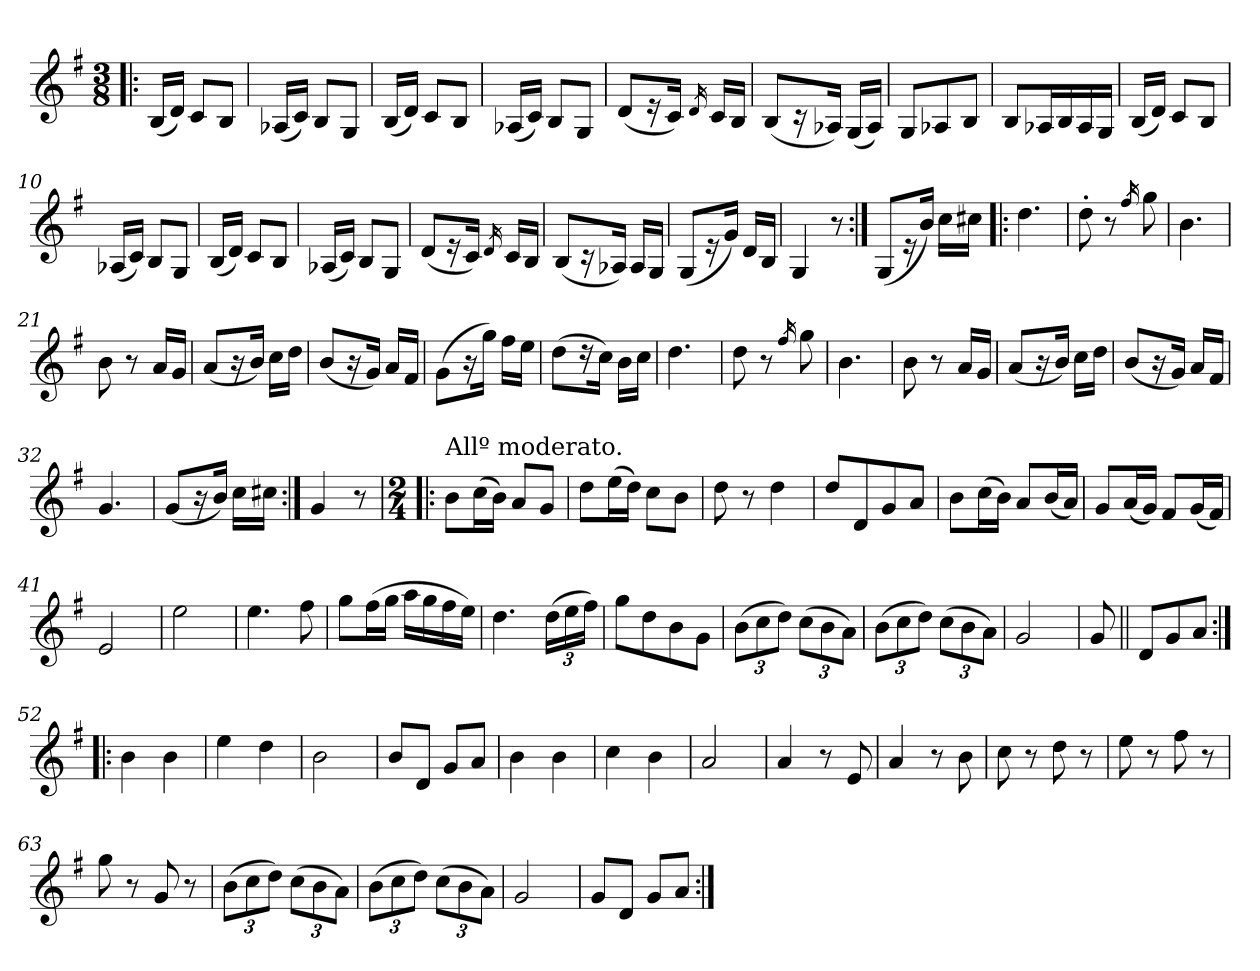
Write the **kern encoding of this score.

**kern
*part1
*staff1
*k[f#]
*G:
*M3/8
=1!|:
(16BL
16dJ)
8cL
8BJ
=2
(16A-XL
16cJ)
8BL
8GJ
=3
(16BL
16dJ)
8cL
8BJ
=4
(16A-XL
16cJ)
8BL
8GJ
!!LO:LB:g=z
=5
(8dL
16r
16cJ)
16qd
16cL
16BJ
=6
(8BL
16r
16A-XJ)
(16GL
16A-J)
=7
8GL
8A-X
8BJ
=8
8BL
16A-X
16B
16A-
16GJ
!!LO:LB:g=z
=9
(16BL
16dJ)
8cL
8BJ
=10
(16A-XL
16cJ)
8BL
8GJ
=11
(16BL
16dJ)
8cL
8BJ
=12
(16A-XL
16cJ)
8BL
8GJ
=13
(8dL
16r
16cJ)
16qd
16cL
16BJ
!!LO:LB:g=z
=14
(8BL
16r
16A-XJ)
16A-L
16GJ
=15
(8GL
16r
16gJ)
16dL
16BJ
=16
4G
8r
=17:|!
(8GL
16r
16bJ)
16ccL
16cc#XJ
!!LO:LB:g=z
=18!|:
4.dd
=19
8dd'
8r
16qff#
8gg
=20
4.b
=21
8b
8r
16aL
16gJ
=22
(8aL
16r
16bJ)
16ccL
16ddJ
=23
(8bL
16r
16gJ)
16aL
16f#J
!!LO:LB:g=z
=24
(8gL
16r
16ggJ)
16ff#L
16eeJ
=25
(8ddL
16r
16ccJ)
16bL
16ccJ
=26
4.dd
=27
8dd
8r
16qff#
8gg
=28
4.b
=29
8b
8r
16aL
16gJ
!!LO:LB:g=z
=30
(8aL
16r
16bJ)
16ccL
16ddJ
=31
(8bL
16r
16gJ)
16aL
16f#J
=32
4.g
=33
(8gL
16r
16bJ)
16ccL
16cc#XJ
=34:|!
4g
8r
!!LO:LB:g=z
=35!|:
*M2/4
!LO:TX:a:t=Allº moderato.
8bL
(16cc
16bJ)
8aL
8gJ
=36
8ddL
(16ee
16ddJ)
8ccL
8bJ
=37
8dd
8r
4dd
=38
8ddL
8d
8g
8aJ
=39
8bL
(16cc
16bJ)
8aL
(16b
16aJ)
!!LO:LB:g=z
=40
8gL
(16a
16gJ)
8f#L
(16g
16f#J)
=41
2e
=42
2ee
=43
4.ee
8ff#
=44
8ggL
(16ff#
16ggJ
16aaL
16gg
16ff#
16eeJ)
=45
4.dd
(24ddL
24ee
24ff#J)
!!LO:LB:g=z
=46
8ggL
8dd
8b
8gJ
=47
(12bL
12cc
12ddJ)
(12ccL
12b
12aJ)
=48
(12bL
12cc
12ddJ)
(12ccL
12b
12aJ)
=49
2g
=50
8g
=51||
8dL
8g
8aJ
=52:|!|:
4b
4b
=53
4ee
4dd
!!LO:LB:g=z
=54
2b
=55
8bL
8dJ
8gL
8aJ
=56
4b
4b
=57
4cc
4b
=58
2a
=59
4a
8r
8e
=60
4a
8r
8b
=61
8cc
8r
8dd
8r
!!LO:LB:g=z
=62
8ee
8r
8ff#
8r
=63
8gg
8r
8g
8r
=64
(12bL
12cc
12ddJ)
(12ccL
12b
12aJ)
=65
(12bL
12cc
12ddJ)
(12ccL
12b
12aJ)
=66
2g
=67
8gL
8dJ
8gL
8aJ
=:|!
*-
